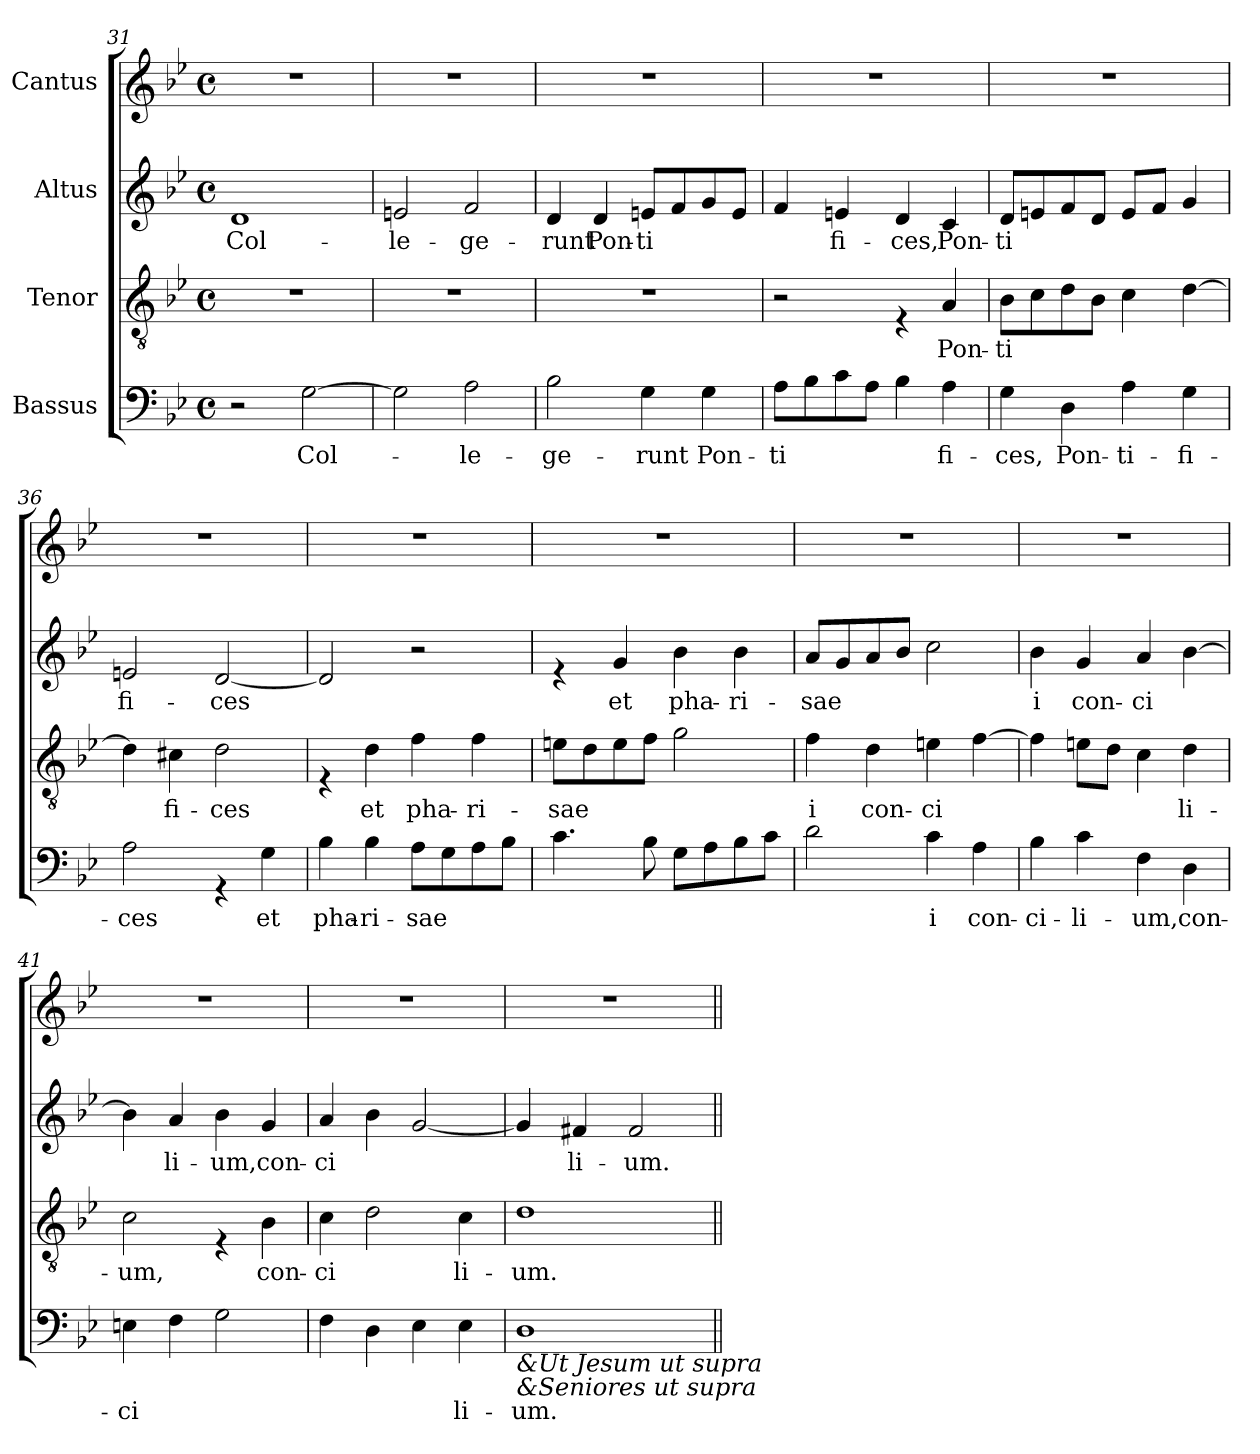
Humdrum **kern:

**kern	**text	**kern	**text	**kern	**text	**kern
*part4	*part4	*part3	*part3	*part2	*part2	*part1
*staff4	*staff4	*staff3	*staff3	*staff2	*staff2	*staff1
*I"Bassus	*	*I"Tenor	*	*I"Altus	*	*I"Cantus
*clefF4	*	*clefGv2	*	*clefG2	*	*clefG2
*k[b-e-]	*	*k[b-e-]	*	*k[b-e-]	*	*k[b-e-]
*B-:	*	*B-:	*	*B-:	*	*B-:
*M4/4	*	*M4/4	*	*M4/4	*	*M4/4
*met(c)	*	*met(c)	*	*met(c)	*	*met(c)
=31	=31	=31	=31	=31	=31	=31
!	!	!	!	!	!LO:LY:b	!
2r	.	1r	.	1d	Col-	1r
!	!LO:LY:b	!	!	!	!	!
[>2G\	Col-	.	.	.	.	.
=32	=32	=32	=32	=32	=32	=32
!	!	!	!	!	!LO:LY:b	!
2G\]	.	1r	.	2en/	-le-	1r
!	!LO:LY:b	!	!	!	!LO:LY:b	!
2A\	-le-	.	.	2f/	-ge-	.
=33	=33	=33	=33	=33	=33	=33
!	!LO:LY:b	!	!	!	!LO:LY:b	!
2B-\	-ge-	1r	.	4d/	-runt	1r
!	!	!	!	!	!LO:LY:b	!
.	.	.	.	4d/	Pon-	.
!	!LO:LY:b	!	!	!	!LO:LY:b	!
4G\	-runt	.	.	8en/L	-ti	.
.	.	.	.	8f/	.	.
!	!LO:LY:b	!	!	!	!	!
4G\	Pon-	.	.	8g/	.	.
.	.	.	.	8e/J	.	.
!!LO:LB:g=z
=34	=34	=34	=34	=34	=34	=34
!	!LO:LY:b	!	!	!	!	!
8A\L	-ti	2r	.	4f/	.	1r
8B-\	.	.	.	.	.	.
!	!	!	!	!	!LO:LY:b	!
8c\	.	.	.	4en/	fi-	.
8A\J	.	.	.	.	.	.
!	!	!	!	!	!LO:LY:b	!
4B-\	.	4rE	.	4d/	-ces,	.
!	!LO:LY:b	!	!LO:LY:b	!	!LO:LY:b	!
4A\	fi-	4A/	Pon-	4c/	Pon-	.
=35	=35	=35	=35	=35	=35	=35
!	!LO:LY:b	!	!LO:LY:b	!	!LO:LY:b	!
4G\	-ces,	8B-\L	-ti	8d/L	-ti	1r
.	.	8c\	.	8en/	.	.
!	!LO:LY:b	!	!	!	!	!
4D\	Pon-	8d\	.	8f/	.	.
.	.	8B-\J	.	8d/J	.	.
!	!LO:LY:b	!	!	!	!	!
4A\	-ti-	4c\	.	8e/L	.	.
.	.	.	.	8f/J	.	.
!	!LO:LY:b	!	!	!	!	!
4G\	-fi-	[>4d\	.	4g/	.	.
=36	=36	=36	=36	=36	=36	=36
!	!LO:LY:b	!	!	!	!LO:LY:b	!
2A\	-ces	4d\]	.	2en/	fi-	1r
!	!	!	!LO:LY:b	!	!	!
.	.	4c#X\	fi-	.	.	.
!	!	!	!LO:LY:b	!	!LO:LY:b	!
4rGG	.	2d\	-ces	[<2d/	-ces	.
!	!LO:LY:b	!	!	!	!	!
4G\	et	.	.	.	.	.
=37	=37	=37	=37	=37	=37	=37
!	!LO:LY:b	!	!	!	!	!
4B-\	pha-	4rE	.	2d/]	.	1r
!	!LO:LY:b	!	!LO:LY:b	!	!	!
4B-\	-ri-	4d\	et	.	.	.
!	!LO:LY:b	!	!LO:LY:b	!	!	!
8A\L	-sae	4f\	pha-	2r	.	.
8G\	.	.	.	.	.	.
!	!	!	!LO:LY:b	!	!	!
8A\	.	4f\	-ri-	.	.	.
8B-\J	.	.	.	.	.	.
=38	=38	=38	=38	=38	=38	=38
!	!	!	!LO:LY:b	!	!	!
4.c\	.	8en\L	-sae	4re	.	1r
.	.	8d\	.	.	.	.
!	!	!	!	!	!LO:LY:b	!
.	.	8e\	.	4g/	et	.
8B-\	.	8f\J	.	.	.	.
!	!	!	!	!	!LO:LY:b	!
8G\L	.	2g\	.	4b-\	pha-	.
8A\	.	.	.	.	.	.
!	!	!	!	!	!LO:LY:b	!
8B-\	.	.	.	4b-\	-ri-	.
8c\J	.	.	.	.	.	.
!!LO:LB:g=z
=39	=39	=39	=39	=39	=39	=39
!	!	!	!LO:LY:b	!	!LO:LY:b	!
2d\	.	4f\	i	8a/L	-sae	1r
.	.	.	.	8g/	.	.
!	!	!	!LO:LY:b	!	!	!
.	.	4d\	con-	8a/	.	.
.	.	.	.	8b-/J	.	.
!	!LO:LY:b	!	!LO:LY:b	!	!	!
4c\	i	4en\	-ci	2cc\	.	.
!	!LO:LY:b	!	!	!	!	!
4A\	con-	[>4f\	.	.	.	.
=40	=40	=40	=40	=40	=40	=40
!	!LO:LY:b	!	!	!	!LO:LY:b	!
4B-\	-ci-	4f\]	.	4b-\	i	1r
!	!LO:LY:b	!	!	!	!LO:LY:b	!
4c\	-li-	8en\L	.	4g/	con-	.
.	.	8d\J	.	.	.	.
!	!LO:LY:b	!	!	!	!LO:LY:b	!
4F\	-um,	4c\	.	4a/	-ci	.
!	!LO:LY:b	!	!LO:LY:b	!	!	!
4D\	con-	4d\	li-	[>4b-\	.	.
=41	=41	=41	=41	=41	=41	=41
!	!LO:LY:b	!	!LO:LY:b	!	!	!
4En\	-ci	2c\	-um,	4b-\]	.	1r
!	!	!	!	!	!LO:LY:b	!
4F\	.	.	.	4a/	li-	.
!	!	!	!	!	!LO:LY:b	!
2G\	.	4rE	.	4b-\	-um,	.
!	!	!	!LO:LY:b	!	!LO:LY:b	!
.	.	4B-\	con-	4g/	con-	.
=42	=42	=42	=42	=42	=42	=42
!	!	!	!LO:LY:b	!	!LO:LY:b	!
4F\	.	4c\	-ci	4a/	-ci	1r
4D\	.	2d\	.	4b-\	.	.
4E-\	.	.	.	[<2g/	.	.
!	!LO:LY:b	!	!LO:LY:b	!	!	!
4E-\	li-	4c\	li-	.	.	.
=43	=43	=43	=43	=43	=43	=43
!LO:TX:b:i:t=&Ut Jesum ut supra	!	!	!	!	!	!
!LO:TX:b:i:t=&Seniores ut supra	!	!	!	!	!	!
!	!LO:LY:b	!	!LO:LY:b	!	!	!
1D	-um.	1d	-um.	4g/]	.	1r
!	!	!	!	!	!LO:LY:b	!
.	.	.	.	4f#X/	li-	.
!	!	!	!	!	!LO:LY:b	!
.	.	.	.	2f#/	-um.	.
=||	=||	=||	=||	=||	=||	=||
*-	*-	*-	*-	*-	*-	*-
